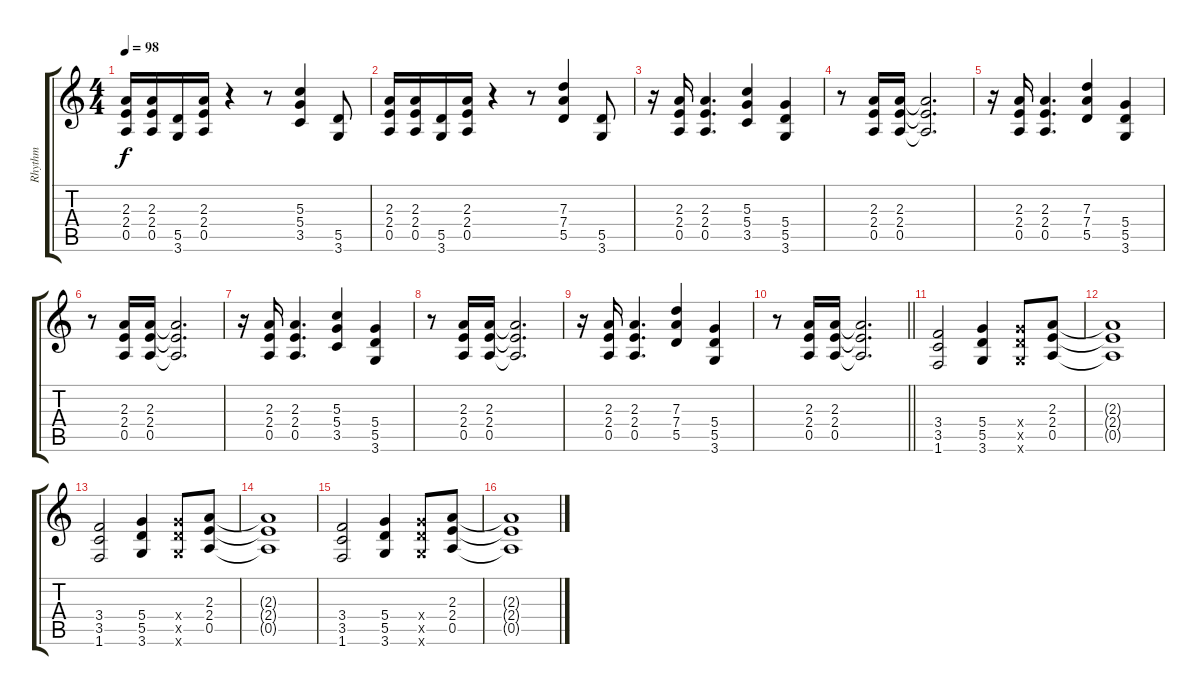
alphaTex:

\track ("Rhythm" "Rhythm") {instrument overdrivenguitar}
\staff {score tabs}
\tuning (E4 B3 G3 D3 A2 E2) {hide}
\ts (4 4)
\tempo 98
\clef g2
\ks c
(2.3 2.4 0.5).16{dy f} (2.3 2.4 0.5).16 (5.5 3.6).16 (2.3 2.4 0.5).16 r.4 r.8 (5.3 5.4 3.5).4 (5.5 3.6).8 |
(2.3 2.4 0.5).16 (2.3 2.4 0.5).16 (5.5 3.6).16 (2.3 2.4 0.5).16 r.4 r.8 (7.3 7.4 5.5).4 (5.5 3.6).8 |
r.16 (2.3 2.4 0.5).16 (2.3 2.4 0.5).4{d} (5.3 5.4 3.5).4 (5.4 5.5 3.6).4 |
r.8 (2.3 2.4 0.5).16 (2.3 2.4 0.5).16 (2.3{t} 2.4{t} 0.5{t}).2{d} |
r.16 (2.3 2.4 0.5).16 (2.3 2.4 0.5).4{d} (7.3 7.4 5.5).4 (5.4 5.5 3.6).4 |
r.8 (2.3 2.4 0.5).16 (2.3 2.4 0.5).16 (2.3{t} 2.4{t} 0.5{t}).2{d} |
r.16 (2.3 2.4 0.5).16 (2.3 2.4 0.5).4{d} (5.3 5.4 3.5).4 (5.4 5.5 3.6).4 |
r.8 (2.3 2.4 0.5).16 (2.3 2.4 0.5).16 (2.3{t} 2.4{t} 0.5{t}).2{d} |
r.16 (2.3 2.4 0.5).16 (2.3 2.4 0.5).4{d} (7.3 7.4 5.5).4 (5.4 5.5 3.6).4 |
\barLineRight lightlight
r.8 (2.3 2.4 0.5).16 (2.3 2.4 0.5).16 (2.3{t} 2.4{t} 0.5{t}).2{d} |
(3.4 3.5 1.6).2 (5.4 5.5 3.6).4 (5.4{x} 5.5{x} 3.6{x}).8 (2.3 2.4 0.5).8 |
(2.3{t} 2.4{t} 0.5{t}).1 |
(3.4 3.5 1.6).2 (5.4 5.5 3.6).4 (5.4{x} 5.5{x} 3.6{x}).8 (2.3 2.4 0.5).8 |
(2.3{t} 2.4{t} 0.5{t}).1 |
(3.4 3.5 1.6).2 (5.4 5.5 3.6).4 (5.4{x} 5.5{x} 3.6{x}).8 (2.3 2.4 0.5).8 |
(2.3{t} 2.4{t} 0.5{t}).1
